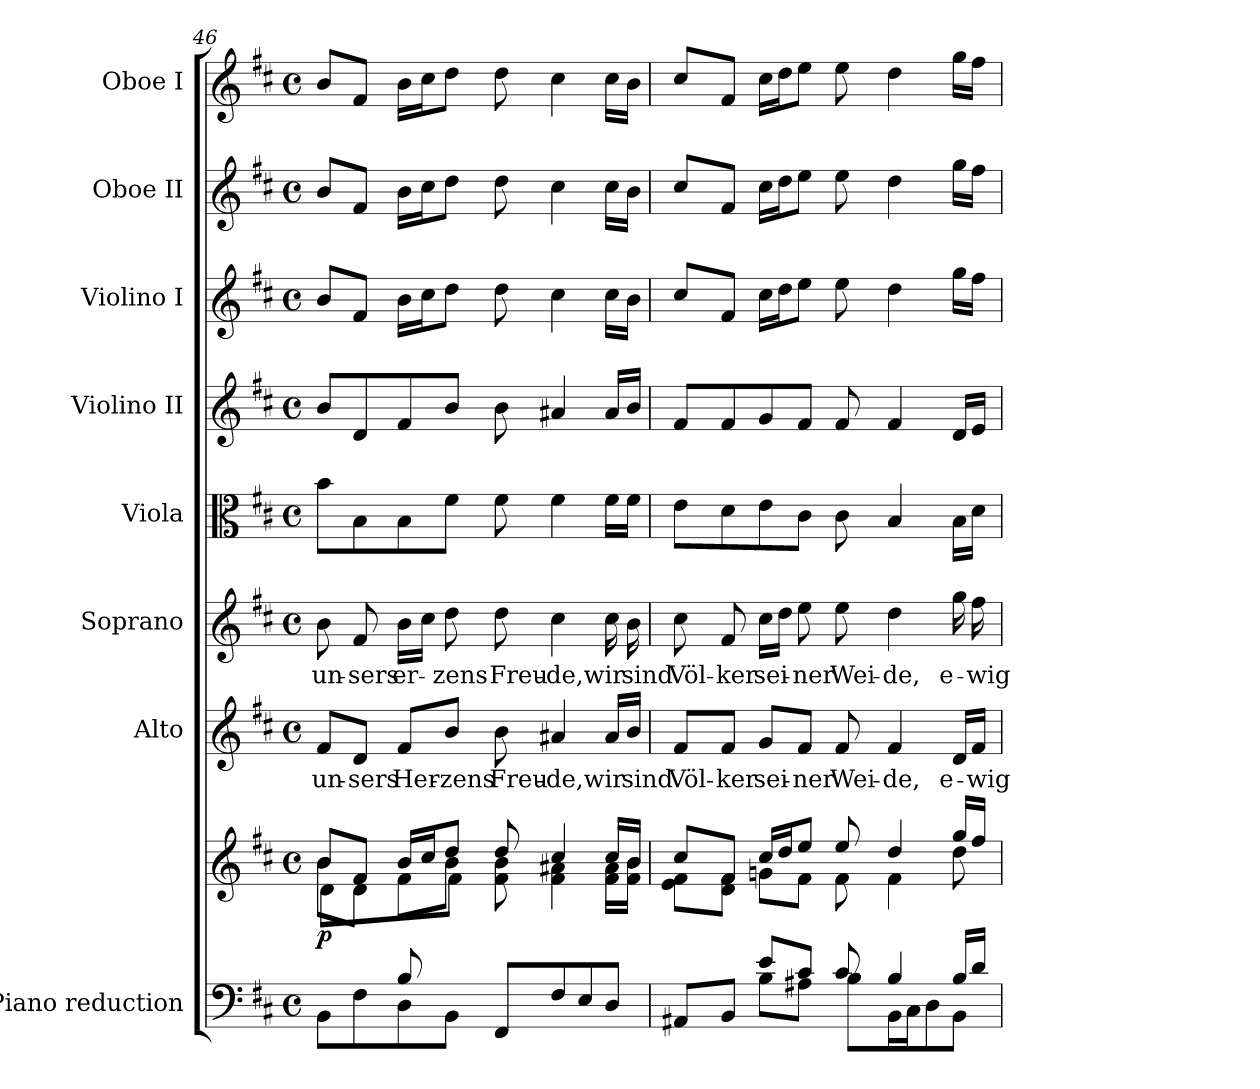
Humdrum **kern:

**kern	**kern	**dynam	**kern	**text	**kern	**text	**kern	**kern	**kern	**kern	**kern
*part8	*part8	*part8	*part7	*part7	*part6	*part6	*part5	*part4	*part3	*part2	*part1
*staff9	*staff8	*staff8/9	*staff7	*staff7	*staff6	*staff6	*staff5	*staff4	*staff3	*staff2	*staff1
*I"Piano reduction	*	*	*I"Alto	*	*I"Soprano	*	*I"Viola	*I"Violino II	*I"Violino I	*I"Oboe II	*I"Oboe I
*I'Pno	*	*	*	*	*	*	*I'Vla	*I'Vln	*I'Vln	*I'Ob	*I'Ob
*clefF4	*clefG2	*	*clefG2	*	*clefG2	*	*clefC3	*clefG2	*clefG2	*clefG2	*clefG2
*k[f#c#]	*k[f#c#]	*	*k[f#c#]	*	*k[f#c#]	*	*k[f#c#]	*k[f#c#]	*k[f#c#]	*k[f#c#]	*k[f#c#]
*M4/4	*M4/4	*	*M4/4	*	*M4/4	*	*M4/4	*M4/4	*M4/4	*M4/4	*M4/4
*met(c)	*met(c)	*	*met(c)	*	*met(c)	*	*met(c)	*met(c)	*met(c)	*met(c)	*met(c)
=46	=46	=46	=46	=46	=46	=46	=46	=46	=46	=46	=46
*^	*^	*	*	*	*	*	*	*	*	*	*
*	*	*	*^	*	*	*	*	*	*	*	*	*	*
!	!	!	!	!	!LO:DY:b	!	!LO:LY:b	!	!LO:LY:b	!	!	!	!	!
8ryy	8BB\L	8b/L	8b\L	8d\L	p	8f#/L	un-	8b\	un-	8b\L	8b/L	8b/L	8b/L	8b/L
!	!	!	!	!	!	!	!LO:LY:b	!	!LO:LY:b	!	!	!	!	!
8B/J	8F#\	8f#/J	8d\J	4ryy	.	8d/J	-sers	8f#/	-sers	8B\	8d/	8f#/J	8f#/J	8f#/J
!	!	!	!	!	!	!	!LO:LY:b	!	!LO:LY:b	!	!	!	!	!
8B/L	8D\	16b/LL	8f#\L	.	.	8f#/L	Her-	16b\LL	er-	8B\	8f#/	16b\LL	16b\LL	16b\LL
.	.	16cc#/J	.	.	.	.	.	16cc#\JJ	.	.	.	16cc#\J	16cc#\J	16cc#\J
!	!	!	!	!	!	!	!LO:LY:b	!	!LO:LY:b	!	!	!	!	!
8ryy	8BB\J	8dd/J	8b\J	8f#\J	.	8b/J	-zens	8dd\	-zens	8f#\J	8b/J	8dd\J	8dd\J	8dd\J
!	!	!	!	!	!	!	!LO:LY:b	!	!LO:LY:b	!	!	!	!	!
2ryy	8FF#/L	8dd/	8f#\ 8b\	2ryy	.	8b\	Freu-	8dd\	Freu-	8f#\	8b\	8dd\	8dd\	8dd\
!	!	!	!	!	!	!	!LO:LY:b	!	!LO:LY:b	!	!	!	!	!
.	8F#/	4cc#/	4f#\ 4a#X\	.	.	4a#X/	-de,	4cc#\	-de,	4f#\	4a#X/	4cc#\	4cc#\	4cc#\
.	8E/	.	.	.	.	.	.	.	.	.	.	.	.	.
!	!	!	!	!	!	!	!LO:LY:b	!	!LO:LY:b	!	!	!	!	!
.	8D/J	16cc#/LL	16f#\ 16a#\LL	.	.	16a#/LL	wir	16cc#\	wir	16f#\LL	16a#/LL	16cc#\LL	16cc#\LL	16cc#\LL
!	!	!	!	!	!	!	!LO:LY:b	!	!LO:LY:b	!	!	!	!	!
.	.	16b/JJ	16f#\ 16b\JJ	.	.	16b/JJ	sind	16b\	sind	16f#\JJ	16b/JJ	16b\JJ	16b\JJ	16b\JJ
*	*	*	*v	*v	*	*	*	*	*	*	*	*	*	*
!!LO:PB:g=z
=47	=47	=47	=47	=47	=47	=47	=47	=47	=47	=47	=47	=47	=47
!	!	!	!	!	!	!LO:LY:b	!	!LO:LY:b	!	!	!	!	!
8AA#X/L	4ryy	8cc#/L	8e\ 8f#\L	.	8f#/L	Völ-	8cc#\	Völ-	8e\L	8f#/L	8cc#/L	8cc#/L	8cc#/L
!	!	!	!	!	!	!LO:LY:b	!	!LO:LY:b	!	!	!	!	!
8BB/J	.	8f#/J	8d\ 8f#\J	.	8f#/J	-ker	8f#/	-ker	8d\	8f#/	8f#/J	8f#/J	8f#/J
!	!	!	!	!	!	!LO:LY:b	!	!LO:LY:b	!	!	!	!	!
8e/L	8B\L	16cc#/LL	8gn\L	.	8g/L	sei-	16cc#\LL	sei-	8e\	8g/	16cc#\LL	16cc#\LL	16cc#\LL
.	.	16dd/J	.	.	.	.	16dd\JJ	.	.	.	16dd\J	16dd\J	16dd\J
!	!	!	!	!	!	!LO:LY:b	!	!LO:LY:b	!	!	!	!	!
8c#/J	8A#X\J	8ee/J	8f#\J	.	8f#/J	-ner	8ee\	-ner	8c#\J	8f#/J	8ee\J	8ee\J	8ee\J
!	!	!	!	!	!	!LO:LY:b	!	!LO:LY:b	!	!	!	!	!
8c#/	8B\L	8ee/	8f#\	.	8f#/	Wei-	8ee\	Wei-	8c#\	8f#/	8ee\	8ee\	8ee\
!	!	!	!	!	!	!LO:LY:b	!	!LO:LY:b	!	!	!	!	!
4B/	16BB\L	4dd/	4f#\	.	4f#/	-de,	4dd\	-de,	4B/	4f#/	4dd\	4dd\	4dd\
.	16C#\J	.	.	.	.	.	.	.	.	.	.	.	.
.	8D\	.	.	.	.	.	.	.	.	.	.	.	.
!	!	!	!	!	!	!LO:LY:b	!	!LO:LY:b	!	!	!	!	!
16B/LL	8BB\J	16gg/LL	8dd\	.	16d/LL	e-	16gg\	e-	16B\LL	16d/LL	16gg\LL	16gg\LL	16gg\LL
!	!	!	!	!	!	!LO:LY:b	!	!LO:LY:b	!	!	!	!	!
16d/JJ	.	16ff#/JJ	.	.	16f#/JJ	-wig	16ff#\	-wig	16d\JJ	16e/JJ	16ff#\JJ	16ff#\JJ	16ff#\JJ
*v	*v	*	*	*	*	*	*	*	*	*	*	*	*
*	*v	*v	*	*	*	*	*	*	*	*	*	*
=	=	=	=	=	=	=	=	=	=	=	=
*-	*-	*-	*-	*-	*-	*-	*-	*-	*-	*-	*-
